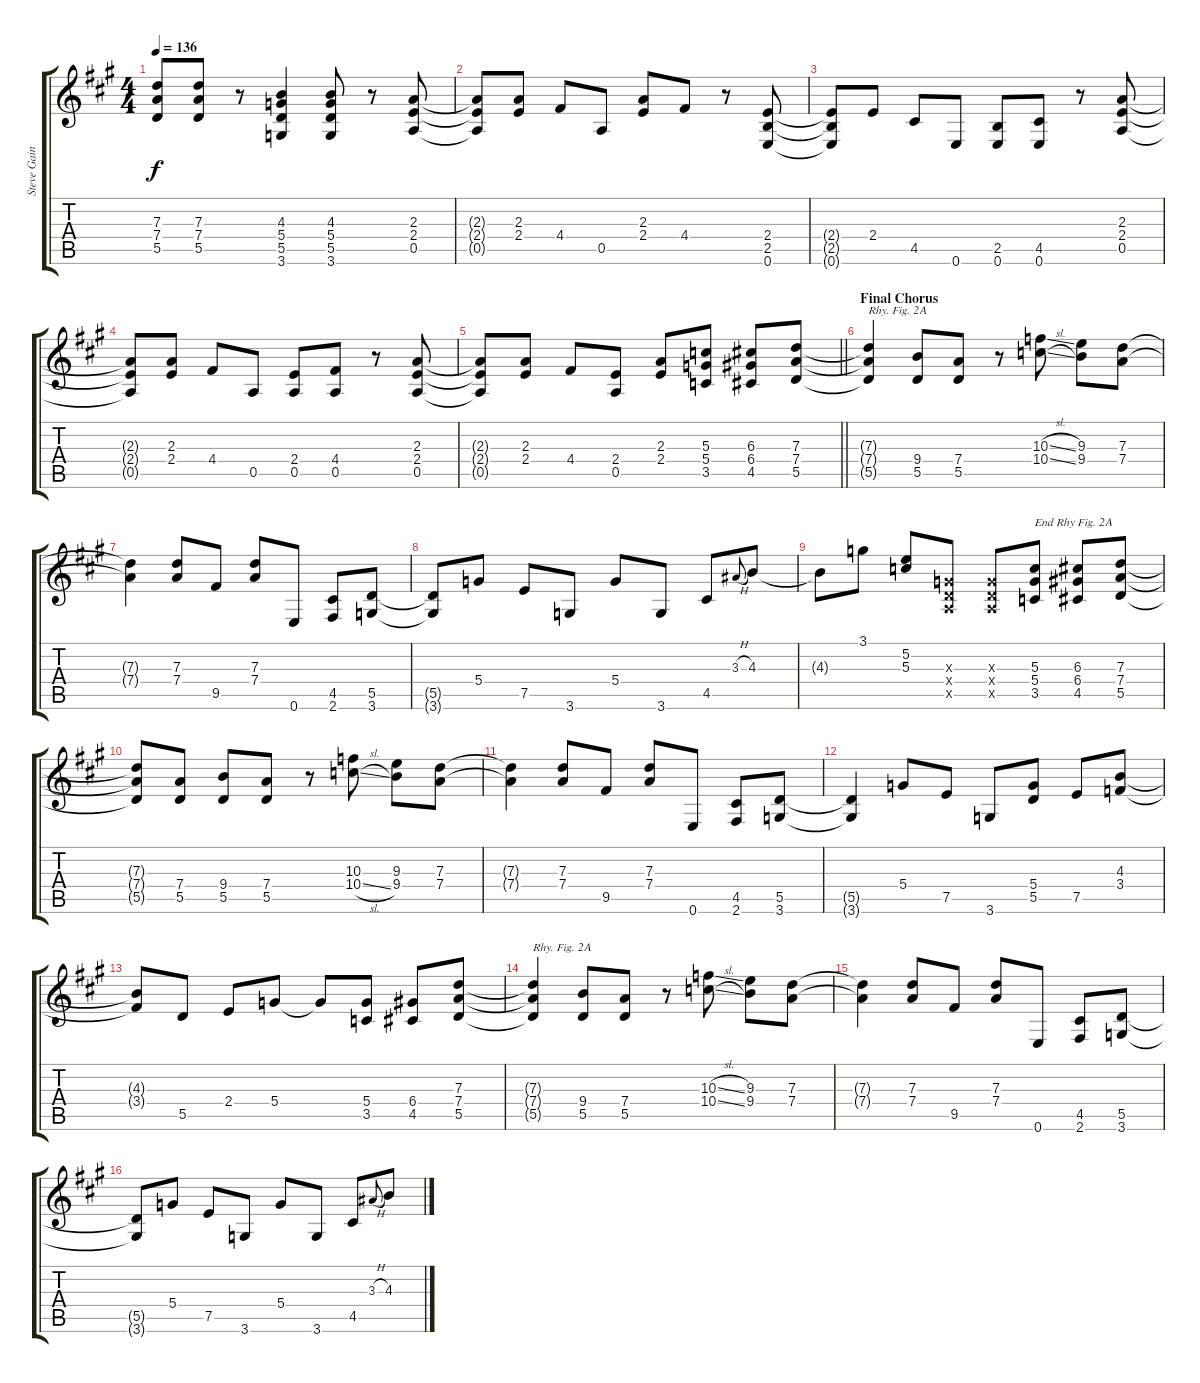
\track ("Steve Gaines - Rhythm Guitar" "Steve Gain") {instrument overdrivenguitar}
\staff {score tabs}
\tuning (E4 B3 G3 D3 A2 E2) {hide}
\ts (4 4)
\tempo 136
\clef g2
\ks a
(7.3{t} 7.4{t} 5.5{t}).8{dy f} (7.3 7.4 5.5).8 r.8 (4.3 5.4 5.5 3.6).4 (4.3 5.4 5.5 3.6).8 r.8 (2.3 2.4 0.5).8 |
(2.3{t} 2.4{t} 0.5{t}).8 (2.3 2.4).8 4.4.8 0.5.8 (2.3 2.4).8 4.4.8 r.8 (2.4 2.5 0.6).8 |
(2.4{t} 2.5{t} 0.6{t}).8 2.4.8 4.5.8 0.6.8 (2.5 0.6).8 (4.5 0.6).8 r.8 (2.3 2.4 0.5).8 |
(2.3{t} 2.4{t} 0.5{t}).8 (2.3 2.4).8 4.4.8 0.5.8 (2.4 0.5).8 (4.4 0.5).8 r.8 (2.3 2.4 0.5).8 |
\barLineRight lightlight
(2.3{t} 2.4{t} 0.5{t}).8 (2.3 2.4).8 4.4.8 (2.4 0.5).8 (2.3 2.4).8 (5.3 5.4 3.5).8 (6.3 6.4 4.5).8 (7.3 7.4 5.5).8 |
\section ("" "Final Chorus")
(7.3{t} 7.4{t} 5.5{t}).4{txt "Rhy. Fig. 2A"} (9.4 5.5).8 (7.4 5.5).8 r.8 (10.3{sl} 10.4{sl}).8 (9.3 9.4).8 (7.3 7.4).8 |
(7.3{t} 7.4{t}).4 (7.3 7.4).8 9.5.8 (7.3 7.4).8 0.6.8 (4.5 2.6).8 (5.5 3.6).8 |
(5.5{t} 3.6{t}).8 5.4.8 7.5.8 3.6.8 5.4.8 3.6.8 4.5.8 3.3{h}.8{gr onbeat} 4.3.8 |
4.3{t}.8 3.1.8 (5.2 5.3).8 (0.3{x} 0.4{x} 0.5{x}).8 (0.3{x} 0.4{x} 0.5{x}).8 (5.3 5.4 3.5).8{txt "End Rhy Fig. 2A"} (6.3 6.4 4.5).8 (7.3 7.4 5.5).8 |
(7.3{t} 7.4{t} 5.5{t}).8 (7.4 5.5).8 (9.4 5.5).8 (7.4 5.5).8 r.8 (10.3 10.4{sl}).8 (9.3 9.4).8 (7.3 7.4).8 |
(7.3{t} 7.4{t}).4 (7.3 7.4).8 9.5.8 (7.3 7.4).8 0.6.8 (4.5 2.6).8 (5.5 3.6).8 |
(5.5{t} 3.6{t}).4 5.4.8 7.5.8 3.6.8 (5.4 5.5).8 7.5.8 (4.3 3.4).8 |
(4.3{t} 3.4{t}).8 5.5.8 2.4.8 5.4.8 5.4{t}.8 (5.4 3.5).8 (6.4 4.5).8 (7.3 7.4 5.5).8 |
(7.3{t} 7.4{t} 5.5{t}).4{txt "Rhy. Fig. 2A"} (9.4 5.5).8 (7.4 5.5).8 r.8 (10.3{sl} 10.4{sl}).8 (9.3 9.4).8 (7.3 7.4).8 |
(7.3{t} 7.4{t}).4 (7.3 7.4).8 9.5.8 (7.3 7.4).8 0.6.8 (4.5 2.6).8 (5.5 3.6).8 |
(5.5{t} 3.6{t}).8 5.4.8 7.5.8 3.6.8 5.4.8 3.6.8 4.5.8 3.3{h}.8{gr onbeat} 4.3.8
